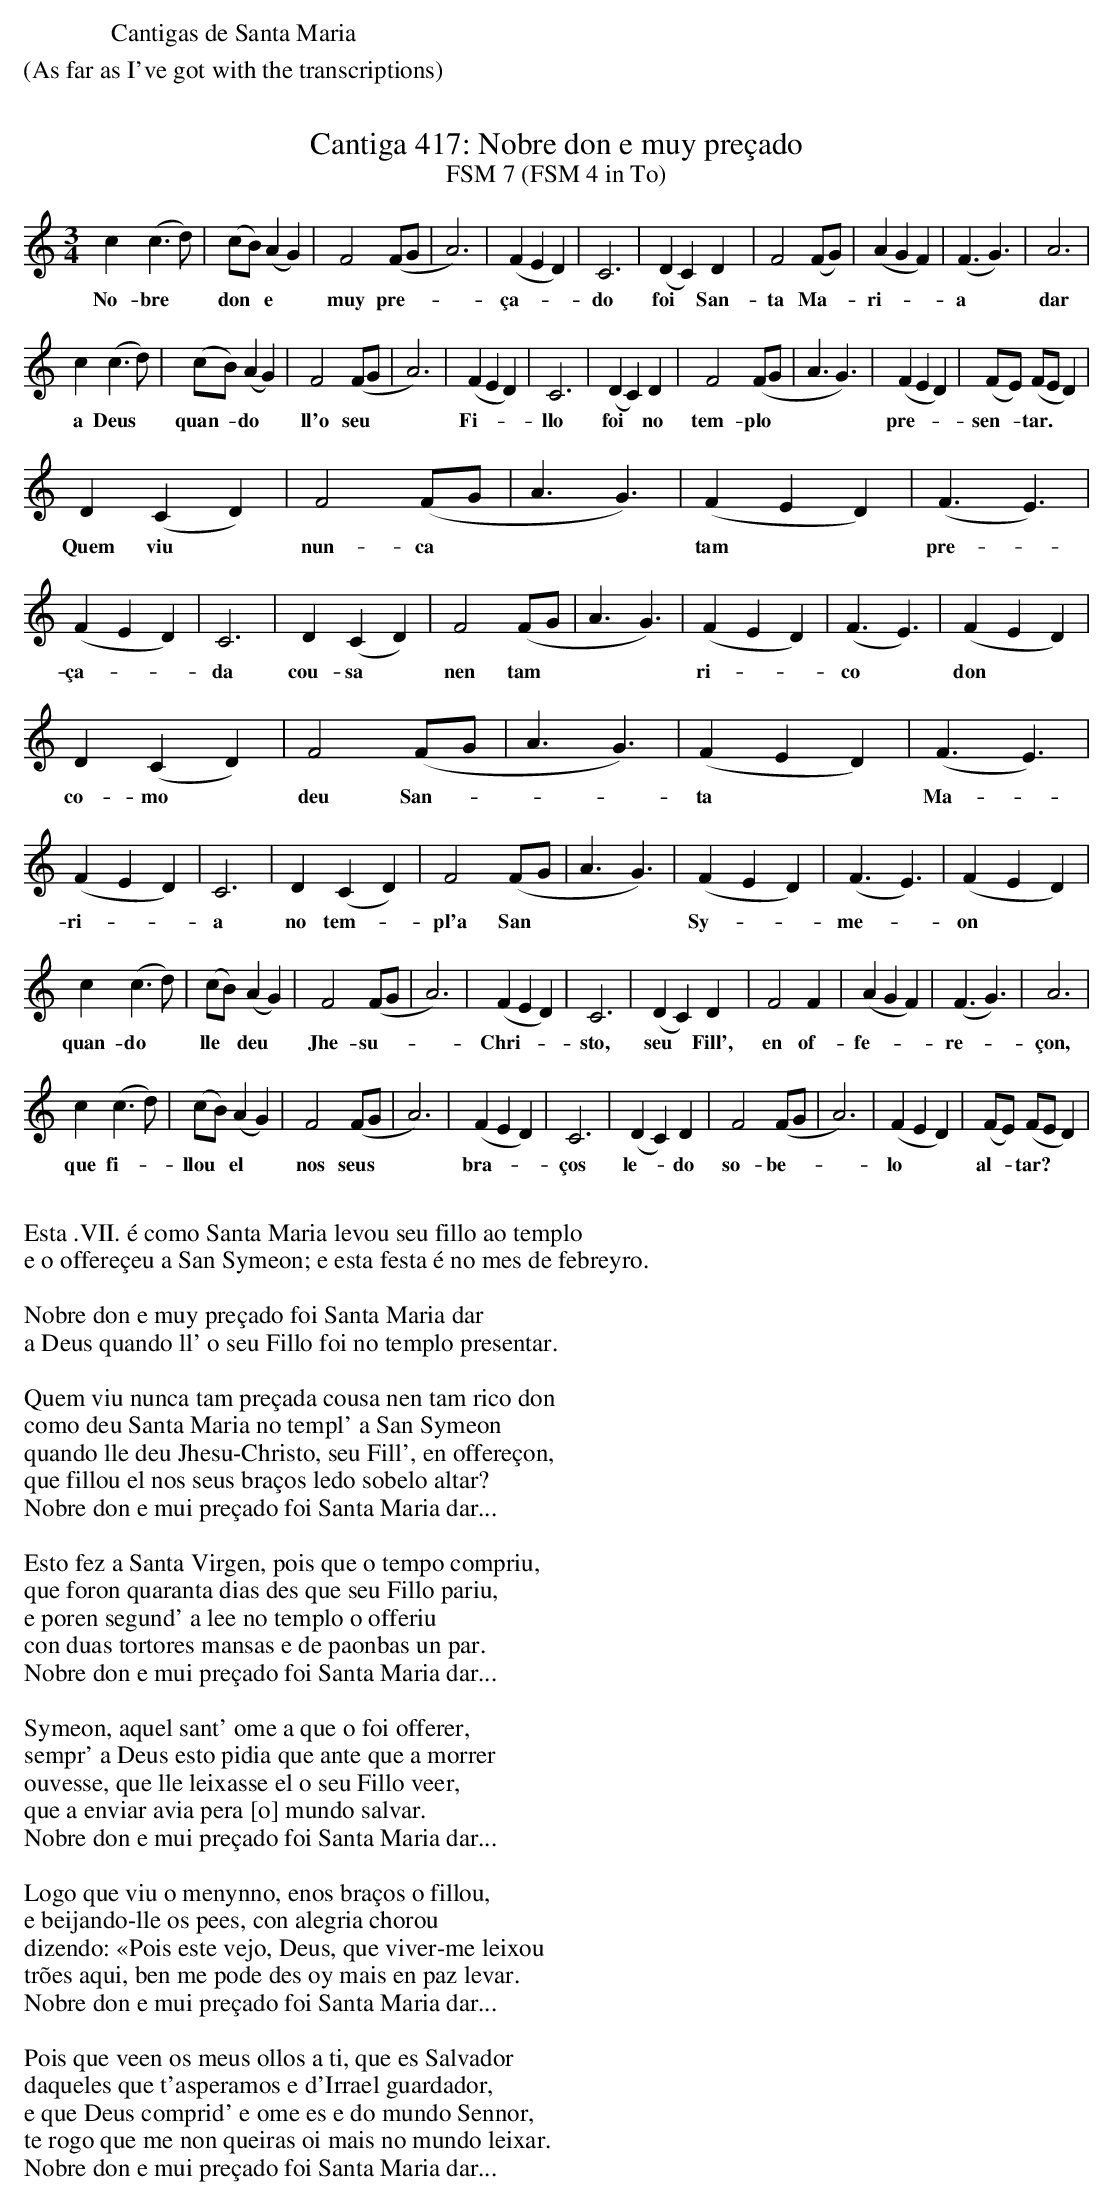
X:1
T: Cantiga 417: Nobre don e muy preçado
M: 3/4
L: 1/4
Q: 1/4=200
K: D Dorian
V:1
   c (c>d)|(c/B/) (AG)|F2 (F/G/|A3)|(FED)|C3|(DC)   D |F2 (F/G/)|(AGF)|(F3/2G3/2)|A3 |
w:No- bre*  don*   e*  muy pre-**   ça-**do  foi* San-ta  Ma-*   ri-** a*        dar
  c (c>d)|(c/B/) (AG)| F2 (F/G/|A3)|(FED)|C3 |(DC)   D| F2 (F/G/|A3/2G3/2)|(FED)|(F/E/) (F/E/D) |
w:a  Deus* quan-* do* ll'o seu**     Fi-**llo  foi* no tem- plo***   pre-**sen-*  tar.**
    D (CD) |F2 (F/G/|A3/2G3/2)|(FED)|(F3/2E3/2)|(FED) |C3| D (CD)|F2 (F/G/|A3/2G3/2)|(FED)|(F3/2E3/2)|(FED)|
w:Quem viu* nun-ca***           tam** pre-*      ça-** da cou-sa* nen tam***          ri-** co*        don**
   D (CD)| F2 (F/G/|A3/2G3/2)|(FED)|(F3/2E3/2)|(FED)|C3| D (CD) |F2 (F/G/|A3/2G3/2)|(FED)|(F3/2E3/2)|(FED)|
w:co- mo* deu  San-***         ta**  Ma-*       ri-**a   no tem-*pl'a San***         Sy-** me-*       on**
   c  (c>d)|(c/B/) (AG)| F2 (F/G/|A3)|(FED)| C3 |(DC)  D    |F2 F |(AGF)|(F3/2G3/2)|A3 |
w:quan-do*   lle*  deu* Jhe- su-**   Chri-**sto, seu* Fill', en of- fe-** re-*      çon,
   c (c>d)|(c/B/) (AG)|F2 (F/G/|A3)|(FED)| C3 |(DC)  D|F2 (F/G/|A3)|(FED)|(F/E/) (F/E/D)|
w:que fi-*  llou*  el* nos seus**    bra-**ços  le-*do so- be-**     lo**  al-*  tar?**
%%newpage
W:Esta .VII. é como Santa Maria levou seu fillo ao templo
W:e o offereçeu a San Symeon; e esta festa é no mes de febreyro.
					% This 7th is how Saint Maria took her son to.the temple
					% and offered him to Saint Simeon; and this feast is in the month of February.
W:
W:Nobre don e muy preçado foi Santa Maria dar		% Noble gift and very precious Saint Maria went to.give
W:a Deus quando ll' o seu Fillo foi no templo presentar.% to God when to.him her own son she.went to.the temple to.present.
W:
W:Quem viu nunca tam preçada cousa nen tam rico don	% Who ever saw as precious a thing or as rich a gift
W:como deu Santa Maria no templ' a San Symeon		% as gave Saint Maria in.the temple to Saint Simeon
W:quando lle deu Jhesu-Christo, seu Fill', en offereçon,% when she.gave him Jhesu-Christo, her Son in offering,
W:que fillou el nos seus braços ledo sobelo altar?	% whom he took in his own arms joyful over.the altar?
W:Nobre don e mui preçado foi Santa Maria dar...
W:
W:Esto fez a Santa Virgen, pois que o tempo compriu,	% This did the Holy Virgin, when the time was.fulfilled,
W:que foron quaranta dias des que seu Fillo pariu,	% that passed 40 days since her son she.bore,
W:e poren segund' a lee no templo o offeriu		% and so according to law in.the temple offered him
W:con duas tortores mansas e de paonbas un par.		% with two turtledoves and of pigeons a pair.
W:Nobre don e mui preçado foi Santa Maria dar...
W:
W:Symeon, aquel sant' ome a que o foi offerer,		% Simeon, that holy man to whom she.went to.offer him,
W:sempr' a Deus esto pidia que ante que a morrer	% always of God this was.asking that before that to.die
W:ouvesse, que lle leixasse el o seu Fillo veer,	% he.should, that he should.allow him his own Son to.see,
W:que a enviar avia pera [o] mundo salvar.		% who for to.send he.was.having for the world to.save.
W:Nobre don e mui preçado foi Santa Maria dar...
W:
W:Logo que viu o menynno, enos braços o fillou,		% At.soon as he.saw the boy, into.his arms he.took him,
W:e beijando-lle os pees, con alegria chorou		% and kissing his feet, with joy did.weep
W:dizendo: «Pois este vejo, Deus, que viver-me leixou	% saying: "When this did.pass, God, who let me live
W:trões aqui, ben me pode des oy mais en paz levar.	% through now, well I.began since I.heard more in peace to.take.
W:Nobre don e mui preçado foi Santa Maria dar...
W:
W:Pois que veen os meus ollos a ti, que es Salvador	% Since my own eyes see thee, who art Saviour
W:daqueles que t'asperamos e d'Irrael guardador,	% of.we who await thee and of Irrael guardian,
W:e que Deus comprid' e ome es e do mundo Sennor,	% and that God complete and man thou.art and of.the world Lord,
W:te rogo que me non queiras oi mais no mundo leixar.	% I.pray thee that thou.would.desire no more in.the world to.leave me.
W:Nobre don e mui preçado foi Santa Maria dar...
